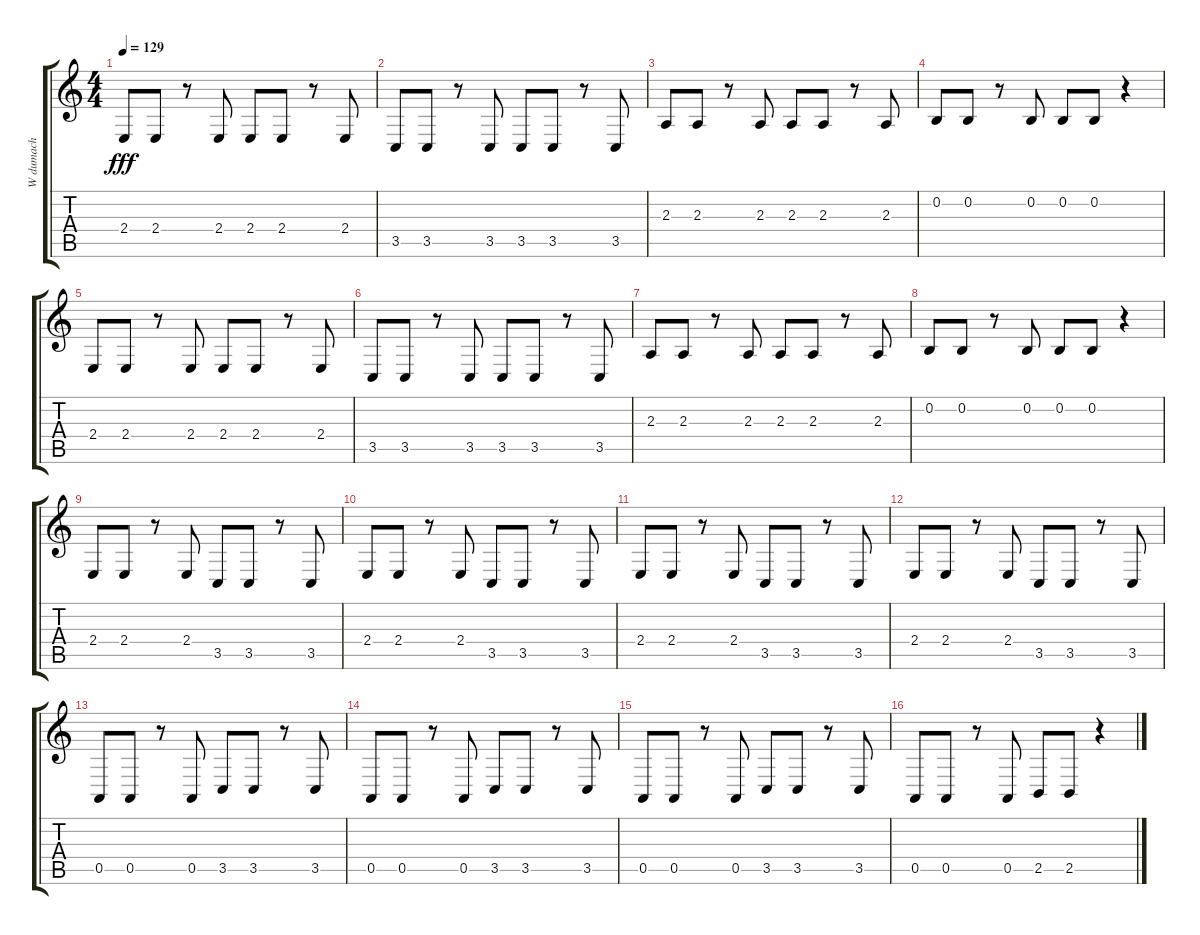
\track (" W dumach ..." " W dumach ") {instrument sitar}
\staff {score tabs}
\tuning (E4 B3 G3 D3 A2 E2) {hide}
\ts (4 4)
\tempo 129
\clef g2
\ks c
2.4.8{dy fff} 2.4.8 r.8 2.4.8 2.4.8 2.4.8 r.8 2.4.8 |
3.5.8 3.5.8 r.8 3.5.8 3.5.8 3.5.8 r.8 3.5.8 |
2.3.8 2.3.8 r.8 2.3.8 2.3.8 2.3.8 r.8 2.3.8 |
0.2.8 0.2.8 r.8 0.2.8 0.2.8 0.2.8 r.4 |
2.4.8 2.4.8 r.8 2.4.8 2.4.8 2.4.8 r.8 2.4.8 |
3.5.8 3.5.8 r.8 3.5.8 3.5.8 3.5.8 r.8 3.5.8 |
2.3.8 2.3.8 r.8 2.3.8 2.3.8 2.3.8 r.8 2.3.8 |
0.2.8 0.2.8 r.8 0.2.8 0.2.8 0.2.8 r.4 |
2.4.8 2.4.8 r.8 2.4.8 3.5.8 3.5.8 r.8 3.5.8 |
2.4.8 2.4.8 r.8 2.4.8 3.5.8 3.5.8 r.8 3.5.8 |
2.4.8 2.4.8 r.8 2.4.8 3.5.8 3.5.8 r.8 3.5.8 |
2.4.8 2.4.8 r.8 2.4.8 3.5.8 3.5.8 r.8 3.5.8 |
0.5.8 0.5.8 r.8 0.5.8 3.5.8 3.5.8 r.8 3.5.8 |
0.5.8 0.5.8 r.8 0.5.8 3.5.8 3.5.8 r.8 3.5.8 |
0.5.8 0.5.8 r.8 0.5.8 3.5.8 3.5.8 r.8 3.5.8 |
0.5.8 0.5.8 r.8 0.5.8 2.5.8 2.5.8 r.4
